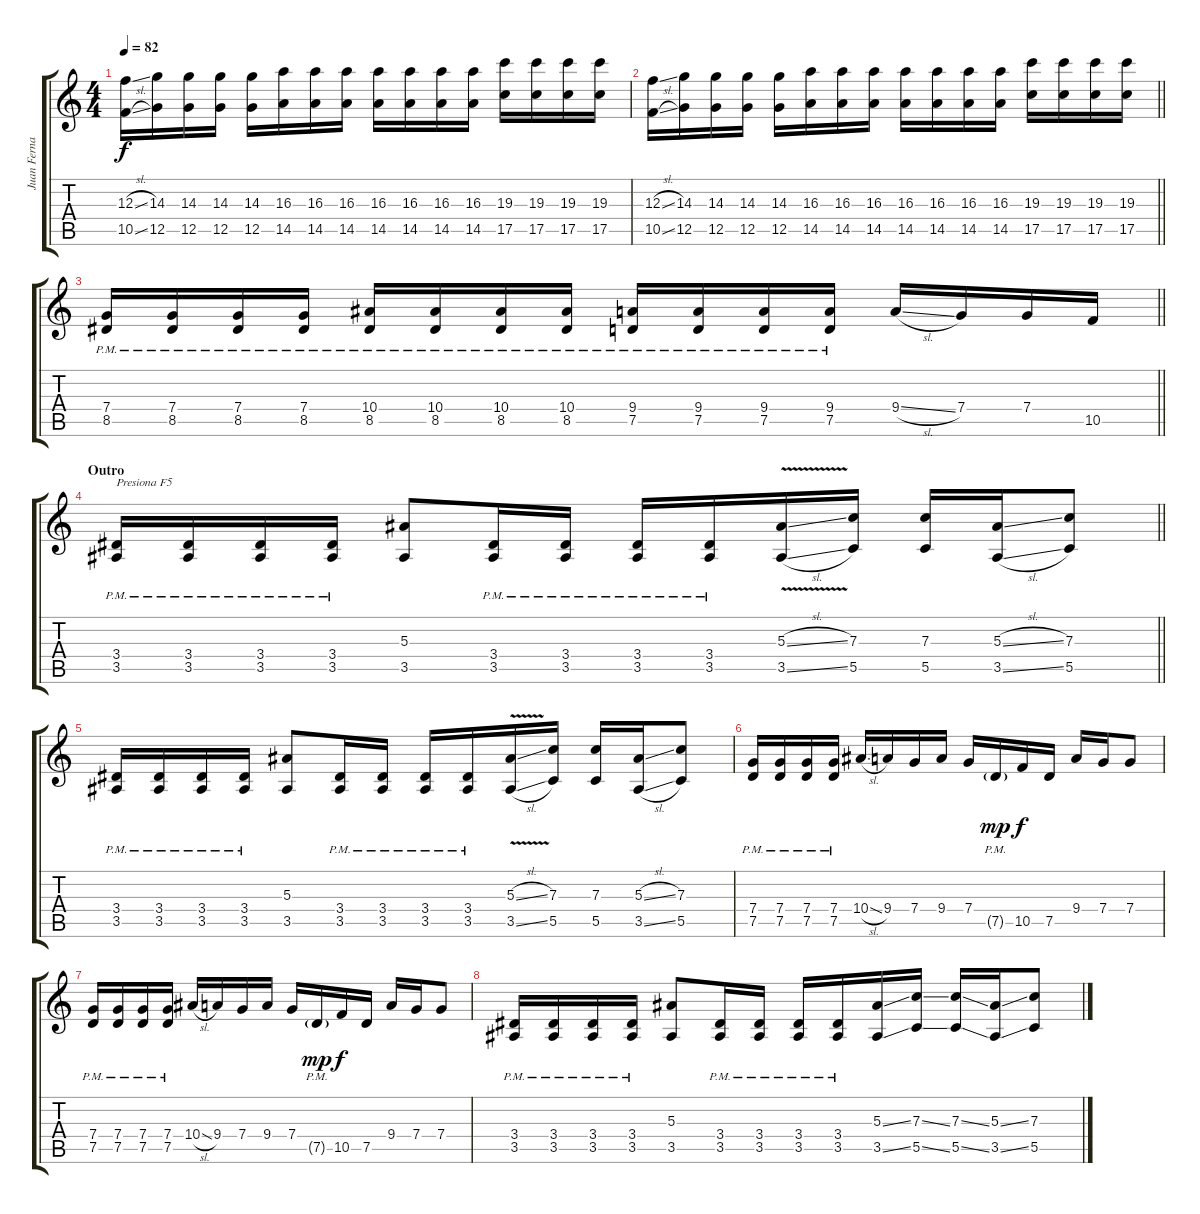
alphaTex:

\track ("Juan Fernando" "Juan Ferna") {instrument distortionguitar}
\staff {score tabs}
\tuning (D4 A3 F3 C3 G2 D2) {hide}
\ts (4 4)
\tempo 82
\clef g2
\ks c
(12.3{sl} 10.5{sl}).16{dy f} (14.3 12.5).16 (14.3 12.5).16 (14.3 12.5).16 (14.3 12.5).16 (16.3 14.5).16 (16.3 14.5).16 (16.3 14.5).16 (16.3 14.5).16 (16.3 14.5).16 (16.3 14.5).16 (16.3 14.5).16 (19.3 17.5).16 (19.3 17.5).16 (19.3 17.5).16 (19.3 17.5).16 |
\barLineRight lightlight
(12.3{sl} 10.5{sl}).16 (14.3 12.5).16 (14.3 12.5).16 (14.3 12.5).16 (14.3 12.5).16 (16.3 14.5).16 (16.3 14.5).16 (16.3 14.5).16 (16.3 14.5).16 (16.3 14.5).16 (16.3 14.5).16 (16.3 14.5).16 (19.3 17.5).16 (19.3 17.5).16 (19.3 17.5).16 (19.3 17.5).16 |
\barLineRight lightlight
(7.4{pm} 8.5{pm}).16{volume 9 instrument electricguitarjazz} (7.4{pm} 8.5{pm}).16 (7.4{pm} 8.5{pm}).16 (7.4{pm} 8.5{pm}).16 (10.4{pm} 8.5{pm}).16 (10.4{pm} 8.5{pm}).16 (10.4{pm} 8.5{pm}).16 (10.4{pm} 8.5{pm}).16 (9.4{pm} 7.5{pm}).16 (9.4{pm} 7.5{pm}).16 (9.4{pm} 7.5{pm}).16 (9.4{pm} 7.5{pm}).16 9.4{sl}.16 7.4.16 7.4.16 10.5.16 |
\section ("" "Outro")
\barLineRight lightlight
(3.4{pm} 3.5{pm}).16{txt "Presiona F5" volume 11 instrument distortionguitar} (3.4{pm} 3.5{pm}).16 (3.4{pm} 3.5{pm}).16 (3.4{pm} 3.5{pm}).16 (5.3 3.5).8 (3.4{pm} 3.5{pm}).16 (3.4{pm} 3.5{pm}).16 (3.4{pm} 3.5{pm}).16 (3.4{pm} 3.5{pm}).16 (5.3{sl} 3.5{v sl}).16 (7.3 5.5).16 (7.3 5.5).16 (5.3{sl} 3.5{sl}).16 (7.3 5.5).8 |
(3.4{pm} 3.5{pm}).16 (3.4{pm} 3.5{pm}).16 (3.4{pm} 3.5{pm}).16 (3.4{pm} 3.5{pm}).16 (5.3 3.5).8 (3.4{pm} 3.5{pm}).16 (3.4{pm} 3.5{pm}).16 (3.4{pm} 3.5{pm}).16 (3.4{pm} 3.5{pm}).16 (5.3{sl} 3.5{v sl}).16 (7.3 5.5).16 (7.3 5.5).16 (5.3{sl} 3.5{sl}).16 (7.3 5.5).8 |
(7.4{pm} 7.5{pm}).16 (7.4{pm} 7.5{pm}).16 (7.4{pm} 7.5{pm}).16 (7.4{pm} 7.5{pm}).16 10.4{sl}.16 9.4.16 7.4.16 9.4.16 7.4.16 7.5{g pm}.16{dy mp} 10.5.16{dy f} 7.5.16 9.4.16 7.4.16 7.4.8 |
(7.4{pm} 7.5{pm}).16 (7.4{pm} 7.5{pm}).16 (7.4{pm} 7.5{pm}).16 (7.4{pm} 7.5{pm}).16 10.4{sl}.16 9.4.16 7.4.16 9.4.16 7.4.16 7.5{g pm}.16{dy mp} 10.5.16{dy f} 7.5.16 9.4.16 7.4.16 7.4.8 |
(3.4{pm} 3.5{pm}).16 (3.4{pm} 3.5{pm}).16 (3.4{pm} 3.5{pm}).16 (3.4{pm} 3.5{pm}).16 (5.3 3.5).8 (3.4{pm} 3.5{pm}).16 (3.4{pm} 3.5{pm}).16 (3.4{pm} 3.5{pm}).16 (3.4{pm} 3.5{pm}).16 (5.3{ss} 3.5{ss}).16 (7.3{ss} 5.5{ss}).16 (7.3{ss} 5.5{ss}).16 (5.3{ss} 3.5{ss}).16 (7.3 5.5).8
